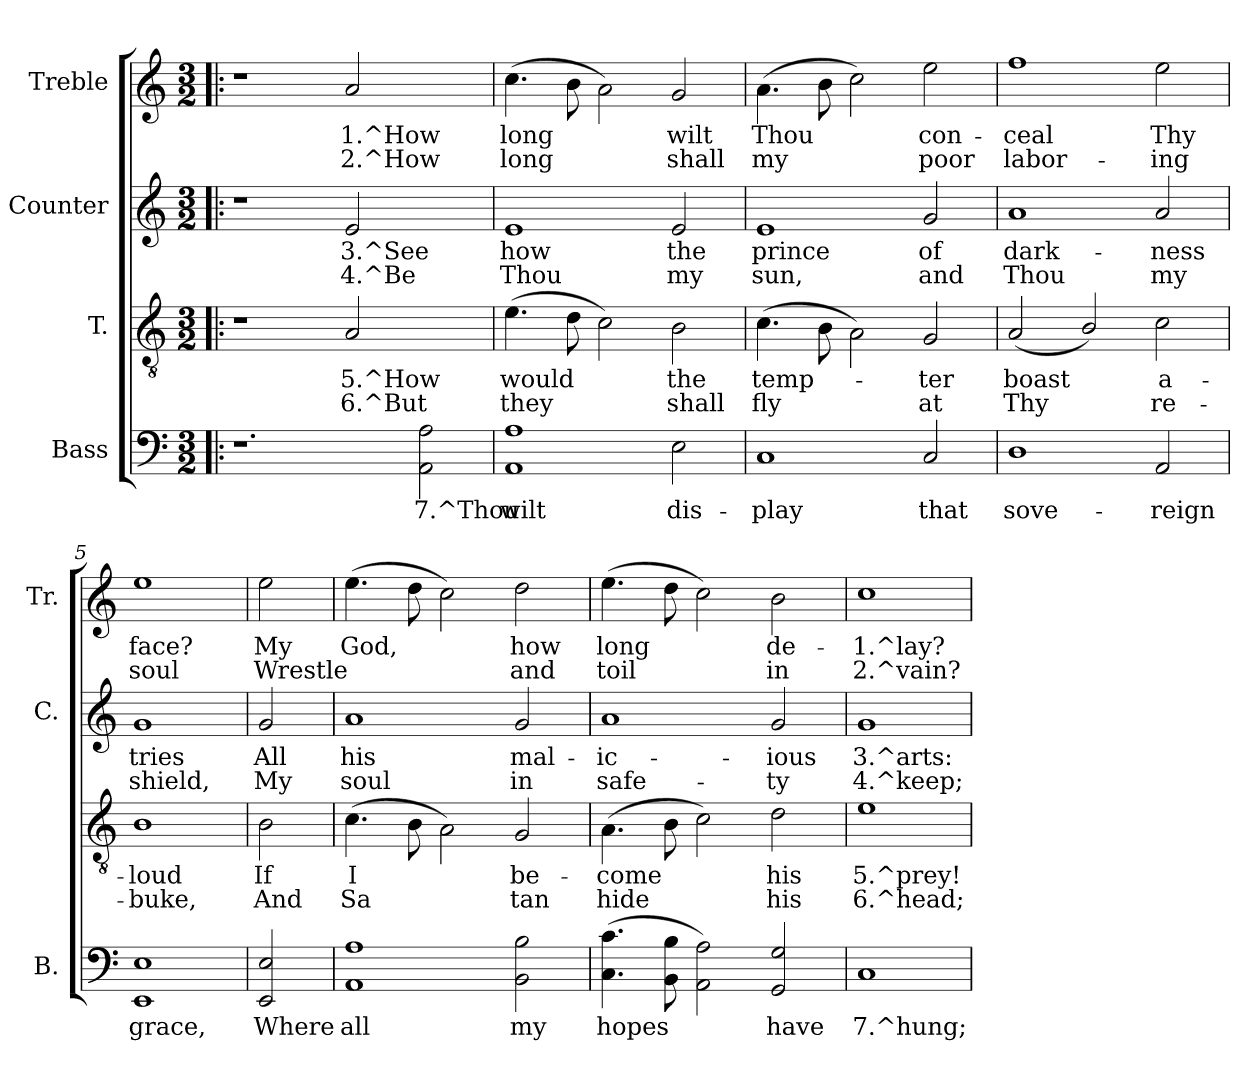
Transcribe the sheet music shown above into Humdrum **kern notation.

**kern	**text	**kern	**text	**text	**kern	**text	**text	**kern	**text	**text
*part4	*part4	*part3	*part3	*part3	*part2	*part2	*part2	*part1	*part1	*part1
*staff4	*staff4	*staff3	*staff3	*staff3	*staff2	*staff2	*staff2	*staff1	*staff1	*staff1
*I"Bass	*	*I"T.	*	*	*I"Counter	*	*	*I"Treble	*	*
*I'B.	*	*	*	*	*I'C.	*	*	*I'Tr.	*	*
!!LO:PB:g=z
*stria5	*	*stria5	*	*	*stria5	*	*	*stria5	*	*
*clefF4	*	*clefGv2	*	*	*clefG2	*	*	*clefG2	*	*
*k[]	*	*k[]	*	*	*k[]	*	*	*k[]	*	*
*C:	*	*C:	*	*	*C:	*	*	*C:	*	*
*M3/2	*	*M3/2	*	*	*M3/2	*	*	*M3/2	*	*
=1!|:	=1!|:	=1!|:	=1!|:	=1!|:	=1!|:	=1!|:	=1!|:	=1!|:	=1!|:	=1!|:
1.r	.	1r	.	.	1r	.	.	1r	.	.
!	!	!	!LO:LY:b:rj	!LO:LY:b:rj	!	!LO:LY:b:rj	!LO:LY:b:rj	!	!LO:LY:b:rj	!LO:LY:b:rj
.	.	2A/	5.^How	6.^But	2e/	3.^See	4.^Be	2a/	1.^How	2.^How
!	!LO:LY:b:rj	!	!	!	!	!	!	!	!	!
2A\ 2AA\	7.^Thou	2ryy	.	.	2ryy	.	.	2ryy	.	.
=2	=2	=2	=2	=2	=2	=2	=2	=2	=2	=2
!	!LO:LY:b:rj	!	!LO:LY:b:rj	!LO:LY:b:rj	!	!LO:LY:b:rj	!LO:LY:b:rj	!	!LO:LY:b:rj	!LO:LY:b:rj
1A 1AA	wilt	(>4.e\	would	they	1e	how	Thou	(>4.cc\	long	long
!	!	!	!LO:LY:b:rj	!LO:LY:b:rj	!	!	!	!	!LO:LY:b:rj	!LO:LY:b:rj
.	.	8d\	.	.	.	.	.	8b\	.	.
!	!	!	!LO:LY:b:rj	!LO:LY:b:rj	!	!	!	!	!LO:LY:b:rj	!LO:LY:b:rj
.	.	2c\)	.	.	.	.	.	2a\)	.	.
!	!LO:LY:b:rj	!	!LO:LY:b:rj	!LO:LY:b:rj	!	!LO:LY:b:rj	!LO:LY:b:rj	!	!LO:LY:b:rj	!LO:LY:b:rj
2E\	dis-	2B\	the	shall	2e/	the	my	2g/	wilt	shall
=3	=3	=3	=3	=3	=3	=3	=3	=3	=3	=3
!	!LO:LY:b:rj	!	!LO:LY:b:rj	!LO:LY:b:rj	!	!LO:LY:b:rj	!LO:LY:b:rj	!	!LO:LY:b:rj	!LO:LY:b:rj
1C	-play	(>4.c\	temp-	-fly	1e	prince	sun,	(>4.a\	Thou	my
!	!	!	!LO:LY:b:rj	!LO:LY:b:rj	!	!	!	!	!LO:LY:b:rj	!LO:LY:b:rj
.	.	8B\	.	.	.	.	.	8b\	.	-
!	!	!	!LO:LY:b:rj	!LO:LY:b:rj	!	!	!	!	!LO:LY:b:rj	!LO:LY:b:rj
.	.	2A\)	.	.	.	.	.	2cc\)	-	-
!	!LO:LY:b:rj	!	!LO:LY:b:rj	!LO:LY:b:rj	!	!LO:LY:b:rj	!LO:LY:b:rj	!	!LO:LY:b:rj	!LO:LY:b:rj
2C/	that	2G/	ter	at	2g/	of	and	2ee\	-con-	-poor
=4	=4	=4	=4	=4	=4	=4	=4	=4	=4	=4
!	!LO:LY:b:rj	!	!LO:LY:b:rj	!LO:LY:b:rj	!	!LO:LY:b:rj	!LO:LY:b:rj	!	!LO:LY:b:rj	!LO:LY:b:rj
1D	sove-	(<2A/	boast	Thy	1a	dark-	-Thou	1ff	ceal	labor-
!	!	!	!LO:LY:b:rj	!LO:LY:b:rj	!	!	!	!	!	!
.	.	2B/)	.	-	.	.	.	.	.	.
!	!LO:LY:b:rj	!	!LO:LY:b:rj	!LO:LY:b:rj	!	!LO:LY:b:rj	!LO:LY:b:rj	!	!LO:LY:b:rj	!LO:LY:b:rj
2AA/	-reign	2c\	-a-	-re-	2a/	ness	my	2ee\	-Thy	ing
=5	=5	=5	=5	=5	=5	=5	=5	=5	=5	=5
!	!LO:LY:b:rj	!	!LO:LY:b:rj	!LO:LY:b:rj	!	!LO:LY:b:rj	!LO:LY:b:rj	!	!LO:LY:b:rj	!LO:LY:b:rj
1E 1EE	grace,	1B	-loud	buke,	1g	tries	shield,	1ee>	face?	soul
=6	=6	=6	=6	=6	=6	=6	=6	=6	=6	=6
!	!LO:LY:b:rj	!	!LO:LY:b:rj	!LO:LY:b:rj	!	!LO:LY:b:rj	!LO:LY:b:rj	!	!LO:LY:b:rj	!LO:LY:b:rj
2E/ 2EE/	Where	2B\	If	And	2g/	All	My	2ee\	My	Wrestle
=7	=7	=7	=7	=7	=7	=7	=7	=7	=7	=7
!	!LO:LY:b:rj	!	!LO:LY:b:rj	!LO:LY:b:rj	!	!LO:LY:b:rj	!LO:LY:b:rj	!	!LO:LY:b:rj	!LO:LY:b:rj
1A 1AA	all	(>4.c\	I	Sa-	1a	his	soul	(>4.ee\	God,	.
!	!	!	!LO:LY:b:rj	!LO:LY:b:rj	!	!	!	!	!LO:LY:b:rj	!LO:LY:b:rj
.	.	8B\	--	--	.	.	.	8dd\	.	.
!	!	!	!LO:LY:b:rj	!LO:LY:b:rj	!	!	!	!	!LO:LY:b:rj	!LO:LY:b:rj
.	.	2A\)	--	--	.	.	.	2cc\)	.	.
!	!LO:LY:b:rj	!	!LO:LY:b:rj	!LO:LY:b:rj	!	!LO:LY:b:rj	!LO:LY:b:rj	!	!LO:LY:b:rj	!LO:LY:b:rj
2B\ 2BB\	my	2G/	-be-	-tan	2g/	mal-	-in	2dd\	how	and
=8	=8	=8	=8	=8	=8	=8	=8	=8	=8	=8
!	!LO:LY:b:rj	!	!LO:LY:b:rj	!LO:LY:b:rj	!	!LO:LY:b:rj	!LO:LY:b:rj	!	!LO:LY:b:rj	!LO:LY:b:rj
(>4.c\ 4.C\	hopes	(>4.A\	come	hide	1a	ic-	-safe-	(>4.ee\	long	toil
!	!LO:LY:b:rj	!	!LO:LY:b:rj	!LO:LY:b:rj	!	!	!	!	!LO:LY:b:rj	!LO:LY:b:rj
8B\ 8BB\	.	8B\	.	.	.	.	.	8dd\	.	-
!	!LO:LY:b:rj	!	!LO:LY:b:rj	!LO:LY:b:rj	!	!	!	!	!LO:LY:b:rj	!LO:LY:b:rj
2A\ 2AA\)	.	2c\)	.	.	.	.	.	2cc\)	-	-
!	!LO:LY:b:rj	!	!LO:LY:b:rj	!LO:LY:b:rj	!	!LO:LY:b:rj	!LO:LY:b:rj	!	!LO:LY:b:rj	!LO:LY:b:rj
2G/ 2GG/	have	2d\	his	his	2g/	-ious	ty	2b\	-de-	-in
!!LO:LB:g=z
=9	=9	=9	=9	=9	=9	=9	=9	=9	=9	=9
!	!LO:LY:b:rj	!	!LO:LY:b:rj	!LO:LY:b:rj	!	!LO:LY:b:rj	!LO:LY:b:rj	!	!LO:LY:b:rj	!LO:LY:b:rj
1C	7.^hung;	1e	5.^prey!	6.^head;	1g	3.^arts:	4.^keep;	1cc	1.^lay?-	-2.^vain?
=	=	=	=	=	=	=	=	=	=	=
*-	*-	*-	*-	*-	*-	*-	*-	*-	*-	*-
